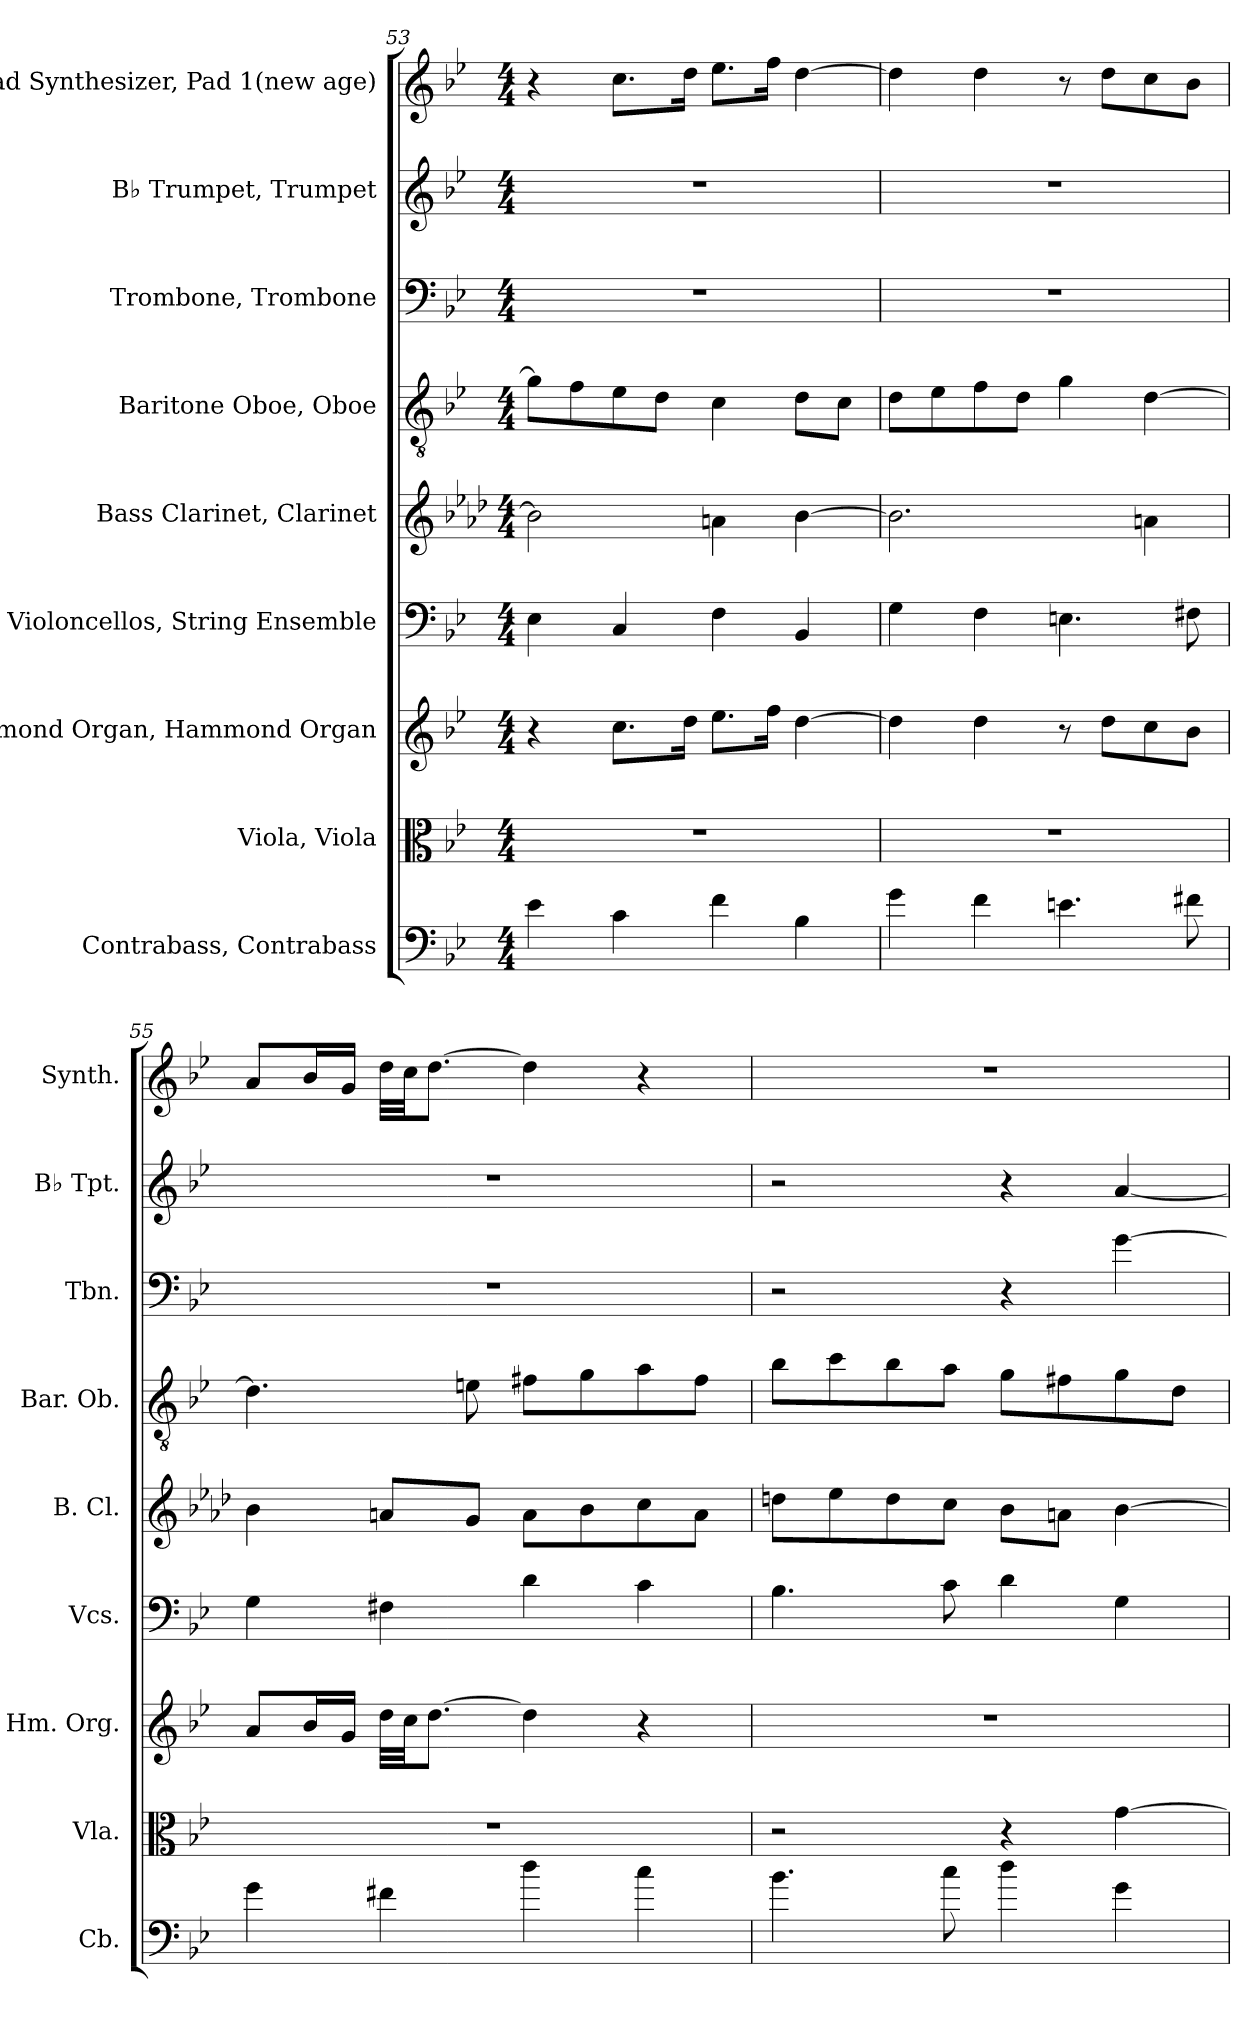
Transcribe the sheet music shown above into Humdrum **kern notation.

**kern	**kern	**kern	**kern	**kern	**kern	**kern	**kern	**kern
*part9	*part8	*part7	*part6	*part5	*part4	*part3	*part2	*part1
*staff9	*staff8	*staff7	*staff6	*staff5	*staff4	*staff3	*staff2	*staff1
*I"Contrabass, Contrabass	*I"Viola, Viola	*I"Hammond Organ, Hammond Organ	*I"Violoncellos, String Ensemble	*I"Bass Clarinet, Clarinet	*I"Baritone Oboe, Oboe	*I"Trombone, Trombone	*I"B♭ Trumpet, Trumpet	*I"Pad Synthesizer, Pad 1(new age)
*I'Cb.	*I'Vla.	*I'Hm. Org.	*I'Vcs.	*I'B. Cl.	*I'Bar. Ob.	*I'Tbn.	*I'B♭ Tpt.	*I'Synth.
!!LO:PB:g=z
*clefF4	*clefC3	*clefG2	*clefF4	*clefG2	*clefGv2	*clefF4	*clefG2	*clefG2
*ITrd7c12	*	*	*	*ITrd8c14	*	*	*ITrd1c2	*
*k[b-e-]	*k[b-e-]	*k[b-e-]	*k[b-e-]	*k[b-e-a-d-]	*k[b-e-]	*k[b-e-]	*k[b-e-a-d-]	*k[b-e-]
*M4/4	*M4/4	*M4/4	*M4/4	*M4/4	*M4/4	*M4/4	*M4/4	*M4/4
=53	=53	=53	=53	=53	=53	=53	=53	=53
4E-\	1r	4r	4E-\	2B-\]	8g\L]	1r	1r	4r
.	.	.	.	.	8f\	.	.	.
4C\	.	8.cc\L	4C/	.	8e-\	.	.	8.cc\L
.	.	.	.	.	8d\J	.	.	.
.	.	16dd\Jk	.	.	.	.	.	16dd\Jk
4F\	.	8.ee-\L	4F\	4An\	4c\	.	.	8.ee-\L
.	.	16ff\Jk	.	.	.	.	.	16ff\Jk
4BB-\	.	[4dd\	4BB-/	[4B-\	8d\L	.	.	[4dd\
.	.	.	.	.	8c\J	.	.	.
=54	=54	=54	=54	=54	=54	=54	=54	=54
4G\	1r	4dd\]	4G\	2.B-\]	8d\L	1r	1r	4dd\]
.	.	.	.	.	8e-\	.	.	.
4F\	.	4dd\	4F\	.	8f\	.	.	4dd\
.	.	.	.	.	8d\J	.	.	.
4.En\	.	8r	4.En\	.	4g\	.	.	8r
.	.	8dd\L	.	.	.	.	.	8dd\L
.	.	8cc\	.	4An\	[4d\	.	.	8cc\
8F#X\	.	8b-\J	8F#X\	.	.	.	.	8b-\J
=55	=55	=55	=55	=55	=55	=55	=55	=55
4G\	1r	8a/L	4G\	4B-\	4.d\]	1r	1r	8a/L
.	.	16b-/L	.	.	.	.	.	16b-/L
.	.	16g/JJ	.	.	.	.	.	16g/JJ
4F#X\	.	32dd\LLL	4F#X\	8An/L	.	.	.	32dd\LLL
.	.	32cc\JJ	.	.	.	.	.	32cc\JJ
.	.	[8.dd\J	.	.	.	.	.	[8.dd\J
.	.	.	.	8G/J	8en\	.	.	.
4d\	.	4dd\]	4d\	8A\L	8f#X\L	.	.	4dd\]
.	.	.	.	8B-\	8g\	.	.	.
4c\	.	4r	4c\	8c\	8a\	.	.	4r
.	.	.	.	8A\J	8f#\J	.	.	.
=56	=56	=56	=56	=56	=56	=56	=56	=56
4.B-\	2r	1r	4.B-\	8dn\L	8b-\L	2r	2r	1r
.	.	.	.	8e-\	8cc\	.	.	.
.	.	.	.	8d\	8b-\	.	.	.
8c\	.	.	8c\	8c\J	8a\J	.	.	.
4d\	4r	.	4d\	8B-\L	8g\L	4r	4r	.
.	.	.	.	8An\J	8f#X\	.	.	.
4G\	[4g\	.	4G\	[4B-\	8g\	[4g\	[4g/	.
.	.	.	.	.	8d\J	.	.	.
=	=	=	=	=	=	=	=	=
*-	*-	*-	*-	*-	*-	*-	*-	*-
